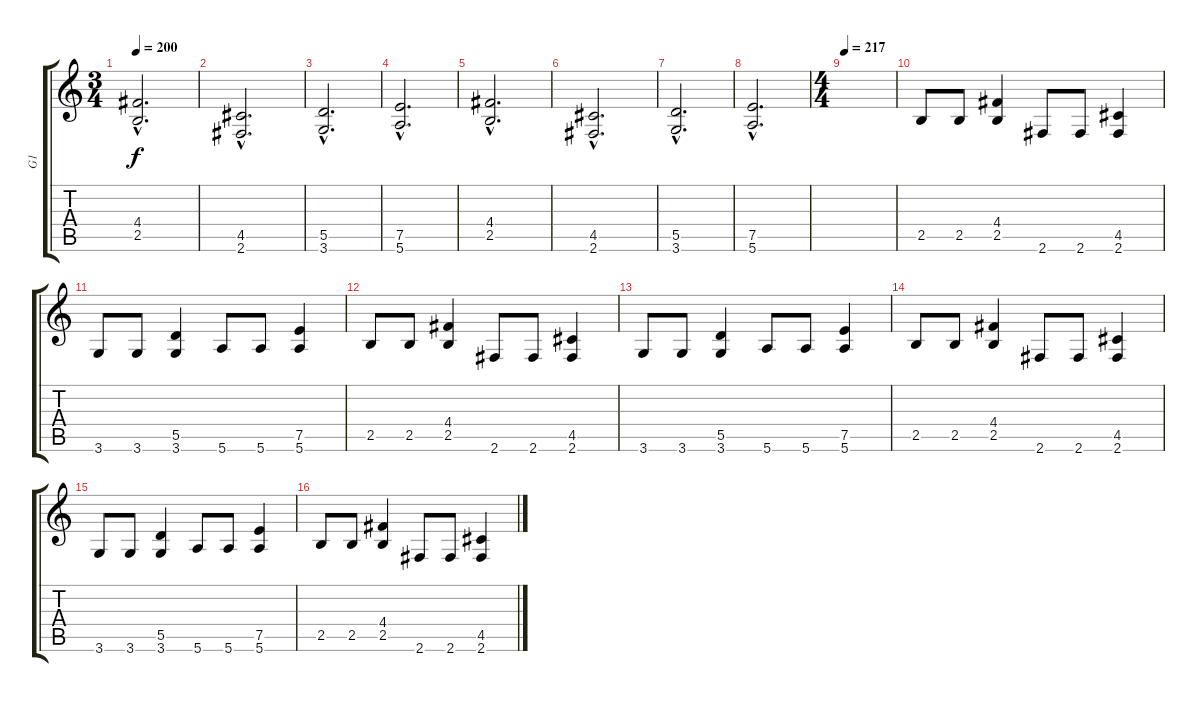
\track ("G1" "G1") {instrument distortionguitar}
\staff {score tabs}
\tuning (E4 B3 G3 D3 A2 E2) {hide}
\ts (3 4)
\tempo 200
\clef g2
\ks c
(4.4{hac} 2.5{hac}).2{d dy f} |
(4.5{hac} 2.6{hac}).2{d} |
(5.5{hac} 3.6{hac}).2{d} |
(7.5{hac} 5.6{hac}).2{d} |
(4.4{hac} 2.5{hac}).2{d} |
(4.5{hac} 2.6{hac}).2{d} |
(5.5{hac} 3.6{hac}).2{d} |
(7.5{hac} 5.6{hac}).2{d} |
\ts (4 4)
\tempo 217
|
2.5.8 2.5.8 (4.4 2.5).4 2.6.8 2.6.8 (4.5 2.6).4 |
3.6.8 3.6.8 (5.5 3.6).4 5.6.8 5.6.8 (7.5 5.6).4 |
2.5.8 2.5.8 (4.4 2.5).4 2.6.8 2.6.8 (4.5 2.6).4 |
3.6.8 3.6.8 (5.5 3.6).4 5.6.8 5.6.8 (7.5 5.6).4 |
2.5.8 2.5.8 (4.4 2.5).4 2.6.8 2.6.8 (4.5 2.6).4 |
3.6.8 3.6.8 (5.5 3.6).4 5.6.8 5.6.8 (7.5 5.6).4 |
2.5.8 2.5.8 (4.4 2.5).4 2.6.8 2.6.8 (4.5 2.6).4
